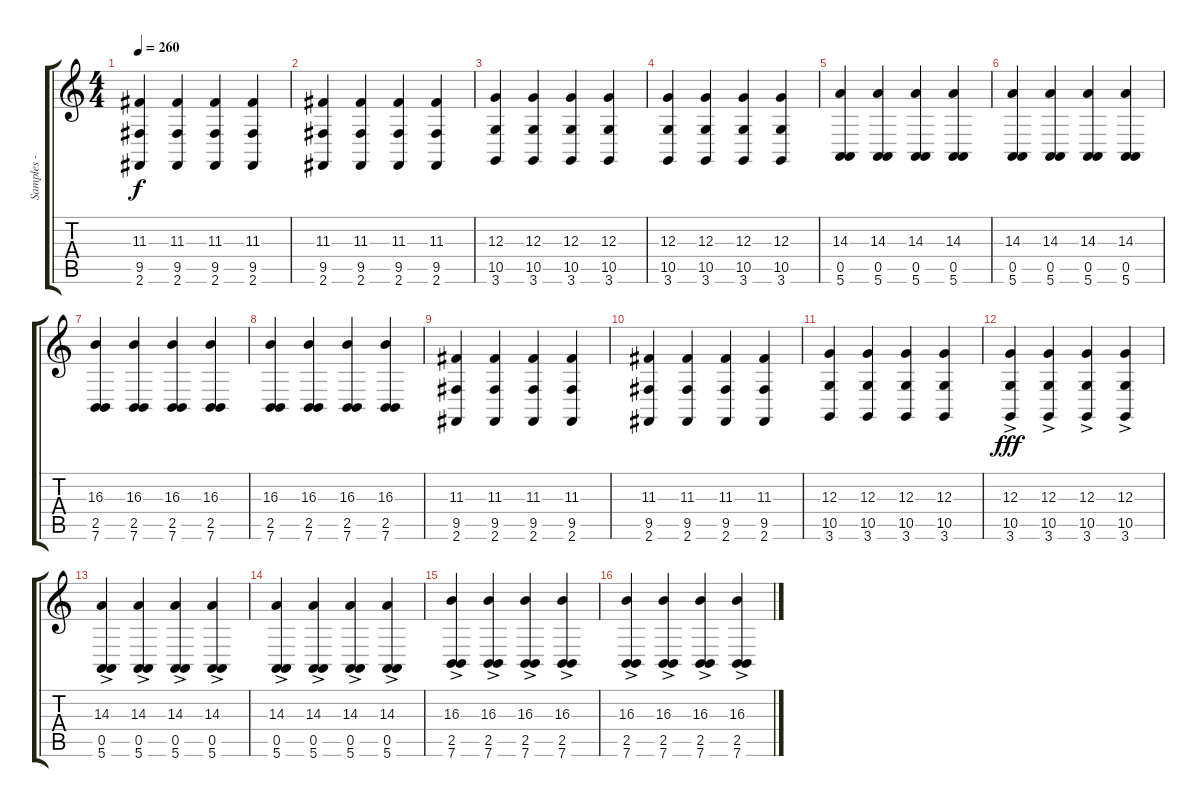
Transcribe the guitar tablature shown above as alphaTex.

\track ("Samples - Re'a Mochiach" "Samples - ") {instrument choiraahs}
\staff {score tabs}
\tuning (E4 B3 G3 D3 A2 E2) {hide}
\ts (4 4)
\tempo 260
\clef g2
\ks c
(11.3 9.5 2.6).4{dy f} (11.3 9.5 2.6).4 (11.3 9.5 2.6).4 (11.3 9.5 2.6).4 |
(11.3 9.5 2.6).4 (11.3 9.5 2.6).4 (11.3 9.5 2.6).4 (11.3 9.5 2.6).4 |
(12.3 10.5 3.6).4 (12.3 10.5 3.6).4 (12.3 10.5 3.6).4 (12.3 10.5 3.6).4 |
(12.3 10.5 3.6).4 (12.3 10.5 3.6).4 (12.3 10.5 3.6).4 (12.3 10.5 3.6).4 |
(14.3 0.5 5.6).4 (14.3 0.5 5.6).4 (14.3 0.5 5.6).4 (14.3 0.5 5.6).4 |
(14.3 0.5 5.6).4 (14.3 0.5 5.6).4 (14.3 0.5 5.6).4 (14.3 0.5 5.6).4 |
(16.3 2.5 7.6).4 (16.3 2.5 7.6).4 (16.3 2.5 7.6).4 (16.3 2.5 7.6).4 |
(16.3 2.5 7.6).4 (16.3 2.5 7.6).4 (16.3 2.5 7.6).4 (16.3 2.5 7.6).4 |
(11.3 9.5 2.6).4 (11.3 9.5 2.6).4 (11.3 9.5 2.6).4 (11.3 9.5 2.6).4 |
(11.3 9.5 2.6).4 (11.3 9.5 2.6).4 (11.3 9.5 2.6).4 (11.3 9.5 2.6).4 |
(12.3 10.5 3.6).4 (12.3 10.5 3.6).4 (12.3 10.5 3.6).4 (12.3 10.5 3.6).4 |
(12.3{ac} 10.5{ac} 3.6{ac}).4{dy fff} (12.3{ac} 10.5{ac} 3.6{ac}).4 (12.3{ac} 10.5{ac} 3.6{ac}).4 (12.3{ac} 10.5{ac} 3.6{ac}).4 |
(14.3{ac} 0.5{ac} 5.6{ac}).4 (14.3{ac} 0.5{ac} 5.6{ac}).4 (14.3{ac} 0.5{ac} 5.6{ac}).4 (14.3{ac} 0.5{ac} 5.6{ac}).4 |
(14.3{ac} 0.5{ac} 5.6{ac}).4 (14.3{ac} 0.5{ac} 5.6{ac}).4 (14.3{ac} 0.5{ac} 5.6{ac}).4 (14.3{ac} 0.5{ac} 5.6{ac}).4 |
(16.3{ac} 2.5{ac} 7.6{ac}).4 (16.3{ac} 2.5{ac} 7.6{ac}).4 (16.3{ac} 2.5{ac} 7.6{ac}).4 (16.3{ac} 2.5{ac} 7.6{ac}).4 |
(16.3{ac} 2.5{ac} 7.6{ac}).4 (16.3{ac} 2.5{ac} 7.6{ac}).4 (16.3{ac} 2.5{ac} 7.6{ac}).4 (16.3{ac} 2.5{ac} 7.6{ac}).4
